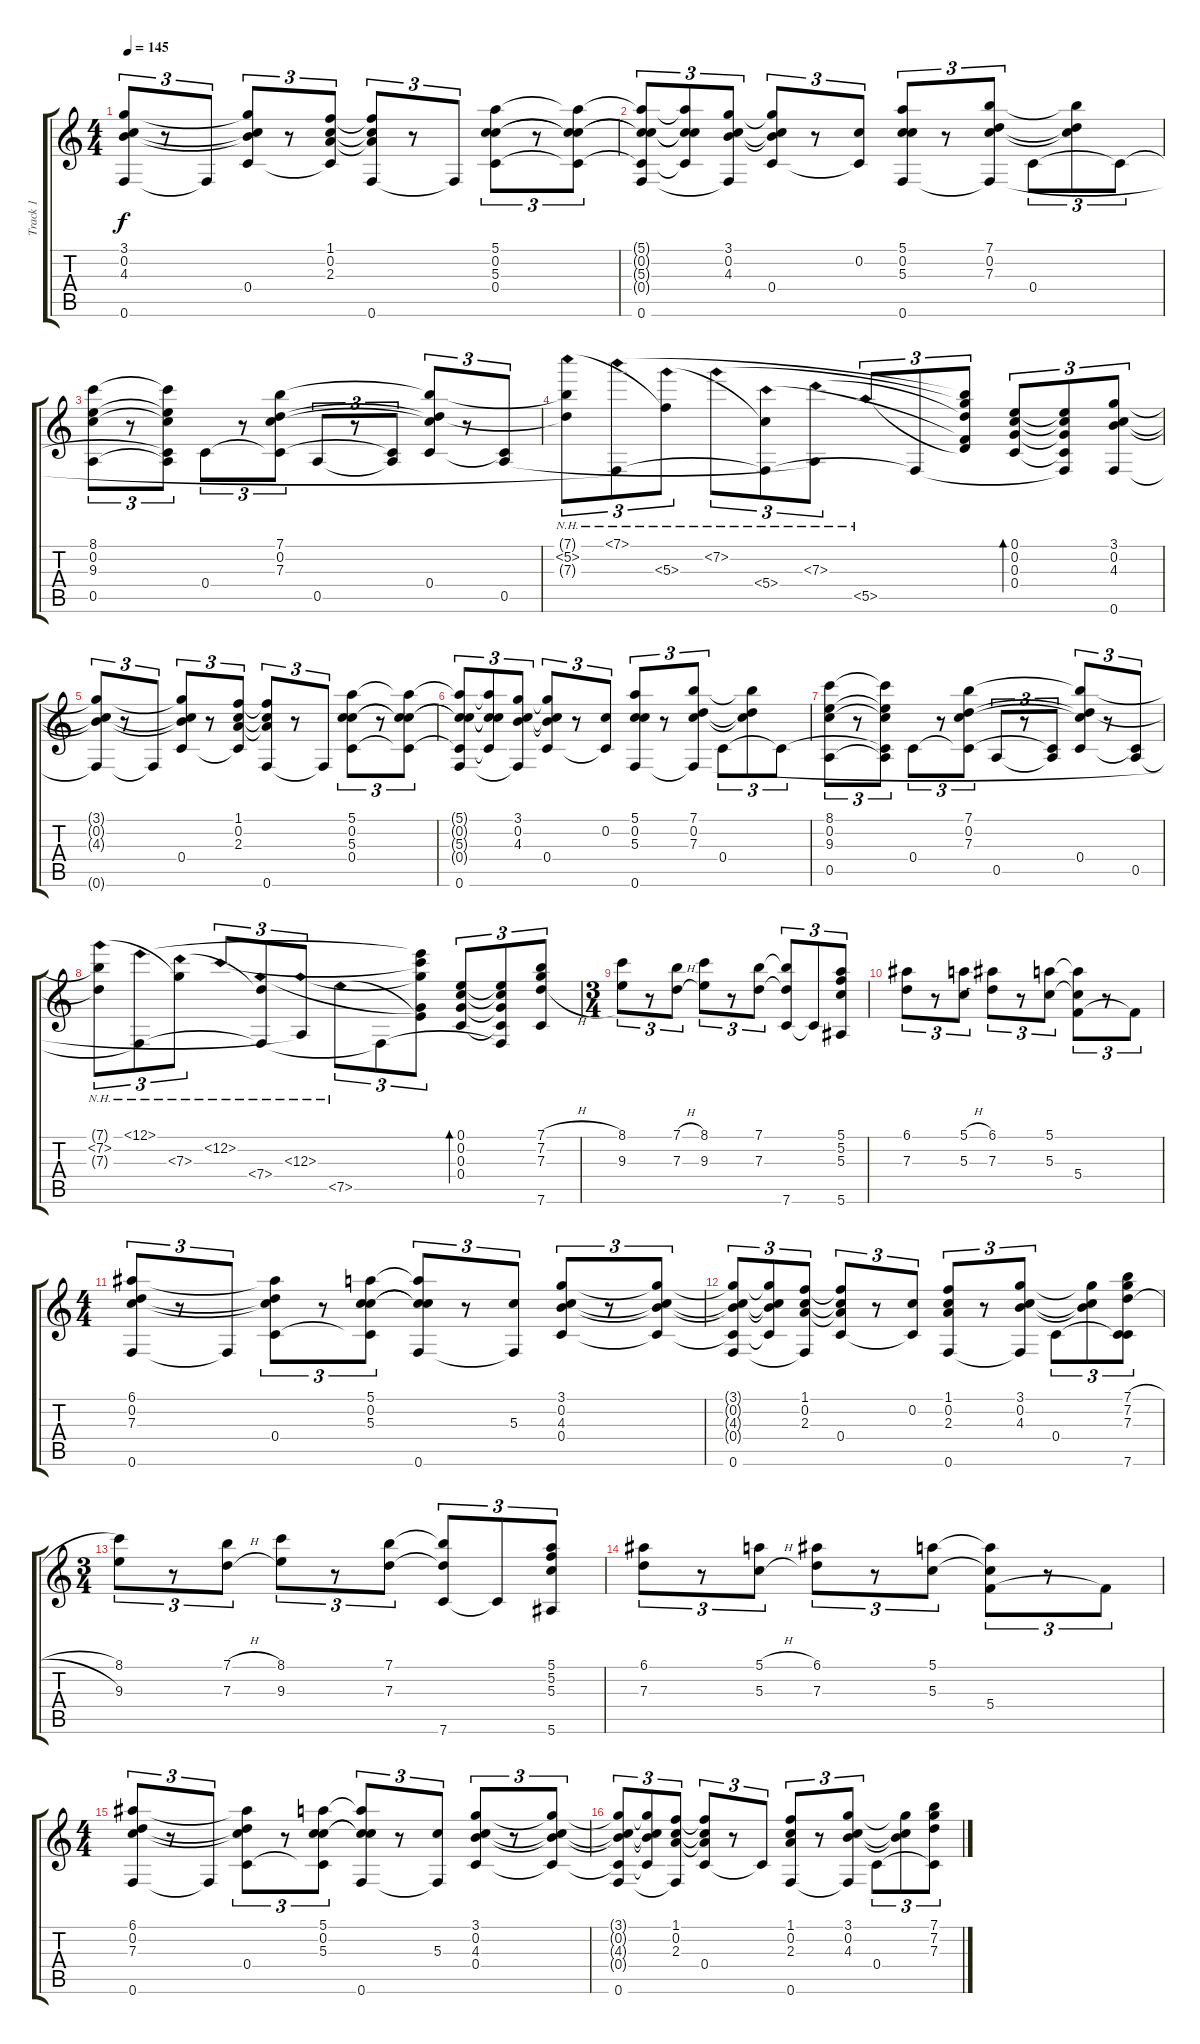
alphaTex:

\track ("Track 1" "Track 1") {instrument acousticguitarsteel}
\staff {score tabs}
\tuning (E4 C4 G3 C3 A2 F2) {hide}
\ts (4 4)
\tempo 145
\clef g2
\ks c
(3.1 0.2 4.3 0.6).8{tu (3 2) dy f} r.8{tu (3 2)} 0.6{t}.8{tu (3 2)} (3.1{t} 0.2{t} 4.3{t} 0.4).8{tu (3 2)} r.8{tu (3 2)} (1.1 0.2 2.3 0.4{t}).8{tu (3 2)} (1.1{t} 0.2{t} 2.3{t} 0.6).8{tu (3 2)} r.8{tu (3 2)} 0.6{t}.8{tu (3 2)} (5.1 0.2 5.3 0.4).8{tu (3 2)} r.8{tu (3 2)} (5.1{t} 0.2{t} 5.3{t} 0.4{t}).8{tu (3 2)} |
(5.1{t} 0.2{t} 5.3{t} 0.4{t} 0.6).8{tu (3 2)} (5.1{t} 0.2{t} 5.3{t} 0.4{t}).8{tu (3 2)} (3.1 0.2 4.3 0.6{t}).8{tu (3 2)} (3.1{t} 0.2{t} 4.3{t} 0.4).8{tu (3 2)} r.8{tu (3 2)} (0.2 0.4{t}).8{tu (3 2)} (5.1 0.2 5.3 0.6).8{tu (3 2)} r.8{tu (3 2)} (7.1 0.2 7.3 0.6{t}).8{tu (3 2)} 0.4.8{tu (3 2)} (7.1{t} 0.2{t} 7.3{t}).8{tu (3 2)} 0.4{t}.8{tu (3 2)} |
(8.1 0.2 9.3 0.5).8{tu (3 2)} r.8{tu (3 2)} (8.1{t} 0.2{t} 9.3{t} 0.4{t} 0.5{t}).8{tu (3 2)} 0.4.8{tu (3 2)} r.8{tu (3 2)} (7.1 0.2 7.3 0.4{t}).8{tu (3 2)} 0.5.8{tu (3 2)} r.8{tu (3 2)} (0.4{t} 0.5{t}).8{tu (3 2)} (7.1{t} 0.2{t} 7.3{t} 0.4).8{tu (3 2)} r.8{tu (3 2)} (0.4{t} 0.5).8{tu (3 2)} |
(7.1{t} 5.2{nh} 7.3{t}).8{tu (3 2)} (7.1{nh} 0.6{t}).8{tu (3 2)} (5.2{t} 5.3{nh}).8{tu (3 2)} 7.2{nh}.8{tu (3 2)} (5.3{t} 5.4{nh} 0.6{t}).8{tu (3 2)} (7.3{nh} 0.5{t}).8{tu (3 2)} 5.5{nh}.8{tu (3 2)} 0.6{t}.8{tu (3 2)} (7.1{t} 7.2{t} 7.3{t} 5.4{t} 5.5{t}).8{tu (3 2)} (0.1 0.2 0.3 0.4).8{tu (3 2) bd 30} (0.1{t} 0.2{t} 0.3{t} 0.4{t} 0.6{t}).8{tu (3 2)} (3.1 0.2 4.3 0.6).8{tu (3 2)} |
(3.1{t} 0.2{t} 4.3{t} 0.6{t}).8{tu (3 2)} r.8{tu (3 2)} 0.6{t}.8{tu (3 2)} (3.1{t} 0.2{t} 4.3{t} 0.4).8{tu (3 2)} r.8{tu (3 2)} (1.1 0.2 2.3 0.4{t}).8{tu (3 2)} (1.1{t} 0.2{t} 2.3{t} 0.6).8{tu (3 2)} r.8{tu (3 2)} 0.6{t}.8{tu (3 2)} (5.1 0.2 5.3 0.4).8{tu (3 2)} r.8{tu (3 2)} (5.1{t} 0.2{t} 5.3{t} 0.4{t}).8{tu (3 2)} |
(5.1{t} 0.2{t} 5.3{t} 0.4{t} 0.6).8{tu (3 2)} (5.1{t} 0.2{t} 5.3{t} 0.4{t}).8{tu (3 2)} (3.1 0.2 4.3 0.6{t}).8{tu (3 2)} (3.1{t} 0.2{t} 4.3{t} 0.4).8{tu (3 2)} r.8{tu (3 2)} (0.2 0.4{t}).8{tu (3 2)} (5.1 0.2 5.3 0.6).8{tu (3 2)} r.8{tu (3 2)} (7.1 0.2 7.3 0.6{t}).8{tu (3 2)} 0.4.8{tu (3 2)} (7.1{t} 0.2{t} 7.3{t}).8{tu (3 2)} 0.4{t}.8{tu (3 2)} |
(8.1 0.2 9.3 0.5).8{tu (3 2)} r.8{tu (3 2)} (8.1{t} 0.2{t} 9.3{t} 0.4{t} 0.5{t}).8{tu (3 2)} 0.4.8{tu (3 2)} r.8{tu (3 2)} (7.1 0.2 7.3 0.4{t}).8{tu (3 2)} 0.5.8{tu (3 2)} r.8{tu (3 2)} (0.4{t} 0.5{t}).8{tu (3 2)} (7.1{t} 0.2{t} 7.3{t} 0.4).8{tu (3 2)} r.8{tu (3 2)} (0.4{t} 0.5).8{tu (3 2)} |
(7.1{t} 7.2{nh} 7.3{t}).8{tu (3 2)} (12.1{nh} 0.6{t}).8{tu (3 2)} (7.2{t} 7.3{nh}).8{tu (3 2)} 12.2{nh}.8{tu (3 2)} (7.3{t} 7.4{nh} 0.6{t}).8{tu (3 2)} (12.3{nh} 0.5{t}).8{tu (3 2)} 7.5{nh}.8{tu (3 2)} 0.6{t}.8{tu (3 2)} (12.1{t} 12.2{t} 12.3{t} 7.4{t} 7.5{t}).8{tu (3 2)} (0.1 0.2 0.3 0.4).8{tu (3 2) bd 30} (0.1{t} 0.2{t} 0.3{t} 0.4{t} 0.6{t}).8{tu (3 2)} (7.1{h} 7.2 7.3{h} 7.6).8{tu (3 2)} |
\ts (3 4)
(8.1 9.3).8{tu (3 2)} r.8{tu (3 2)} (7.1{h} 7.3{h}).8{tu (3 2)} (8.1 9.3).8{tu (3 2)} r.8{tu (3 2)} (7.1 7.3).8{tu (3 2)} (7.1{t} 7.3{t} 7.6).8{tu (3 2)} 7.6{t}.8{tu (3 2)} (5.1 5.2 5.3 5.6).8{tu (3 2)} |
(6.1 7.3).8{tu (3 2)} r.8{tu (3 2)} (5.1{h} 5.3{h}).8{tu (3 2)} (6.1 7.3).8{tu (3 2)} r.8{tu (3 2)} (5.1 5.3).8{tu (3 2)} (5.1{t} 5.3{t} 5.4).8{tu (3 2)} r.8{tu (3 2)} 5.4{t}.8{tu (3 2)} |
\ts (4 4)
(6.1 0.2 7.3 0.6).8{tu (3 2)} r.8{tu (3 2)} 0.6{t}.8{tu (3 2)} (6.1{t} 0.2{t} 7.3{t} 0.4).8{tu (3 2)} r.8{tu (3 2)} (5.1 0.2 5.3 0.4{t}).8{tu (3 2)} (5.1{t} 0.2{t} 5.3{t} 0.6).8{tu (3 2)} r.8{tu (3 2)} (5.3 0.6{t}).8{tu (3 2)} (3.1 0.2 4.3 0.4).8{tu (3 2)} r.8{tu (3 2)} (3.1{t} 0.2{t} 4.3{t} 0.4{t}).8{tu (3 2)} |
(3.1{t} 0.2{t} 4.3{t} 0.4{t} 0.6).8{tu (3 2)} (3.1{t} 0.2{t} 4.3{t} 0.4{t}).8{tu (3 2)} (1.1 0.2 2.3 0.6{t}).8{tu (3 2)} (1.1{t} 0.2{t} 2.3{t} 0.4).8{tu (3 2)} r.8{tu (3 2)} (0.2 0.4{t}).8{tu (3 2)} (1.1 0.2 2.3 0.6).8{tu (3 2)} r.8{tu (3 2)} (3.1 0.2 4.3 0.6{t}).8{tu (3 2)} 0.4.8{tu (3 2)} (3.1{t} 0.2{t} 4.3{t}).8{tu (3 2)} (7.1{h} 7.2 7.3{h} 0.4{t} 7.6).8{tu (3 2)} |
\ts (3 4)
(8.1 9.3).8{tu (3 2)} r.8{tu (3 2)} (7.1{h} 7.3{h}).8{tu (3 2)} (8.1 9.3).8{tu (3 2)} r.8{tu (3 2)} (7.1 7.3).8{tu (3 2)} (7.1{t} 7.3{t} 7.6).8{tu (3 2)} 7.6{t}.8{tu (3 2)} (5.1 5.2 5.3 5.6).8{tu (3 2)} |
(6.1 7.3).8{tu (3 2)} r.8{tu (3 2)} (5.1{h} 5.3{h}).8{tu (3 2)} (6.1 7.3).8{tu (3 2)} r.8{tu (3 2)} (5.1 5.3).8{tu (3 2)} (5.1{t} 5.3{t} 5.4).8{tu (3 2)} r.8{tu (3 2)} 5.4{t}.8{tu (3 2)} |
\ts (4 4)
(6.1 0.2 7.3 0.6).8{tu (3 2)} r.8{tu (3 2)} 0.6{t}.8{tu (3 2)} (6.1{t} 0.2{t} 7.3{t} 0.4).8{tu (3 2)} r.8{tu (3 2)} (5.1 0.2 5.3 0.4{t}).8{tu (3 2)} (5.1{t} 0.2{t} 5.3{t} 0.6).8{tu (3 2)} r.8{tu (3 2)} (5.3 0.6{t}).8{tu (3 2)} (3.1 0.2 4.3 0.4).8{tu (3 2)} r.8{tu (3 2)} (3.1{t} 0.2{t} 4.3{t} 0.4{t}).8{tu (3 2)} |
(3.1{t} 0.2{t} 4.3{t} 0.4{t} 0.6).8{tu (3 2)} (3.1{t} 0.2{t} 4.3{t} 0.4{t}).8{tu (3 2)} (1.1 0.2 2.3 0.6{t}).8{tu (3 2)} (1.1{t} 0.2{t} 2.3{t} 0.4).8{tu (3 2)} r.8{tu (3 2)} 0.4{t}.8{tu (3 2)} (1.1 0.2 2.3 0.6).8{tu (3 2)} r.8{tu (3 2)} (3.1 0.2 4.3 0.6{t}).8{tu (3 2)} 0.4.8{tu (3 2)} (3.1{t} 0.2{t} 4.3{t}).8{tu (3 2)} (7.1{h} 7.2 7.3{h} 0.4{t}).8{tu (3 2)}
